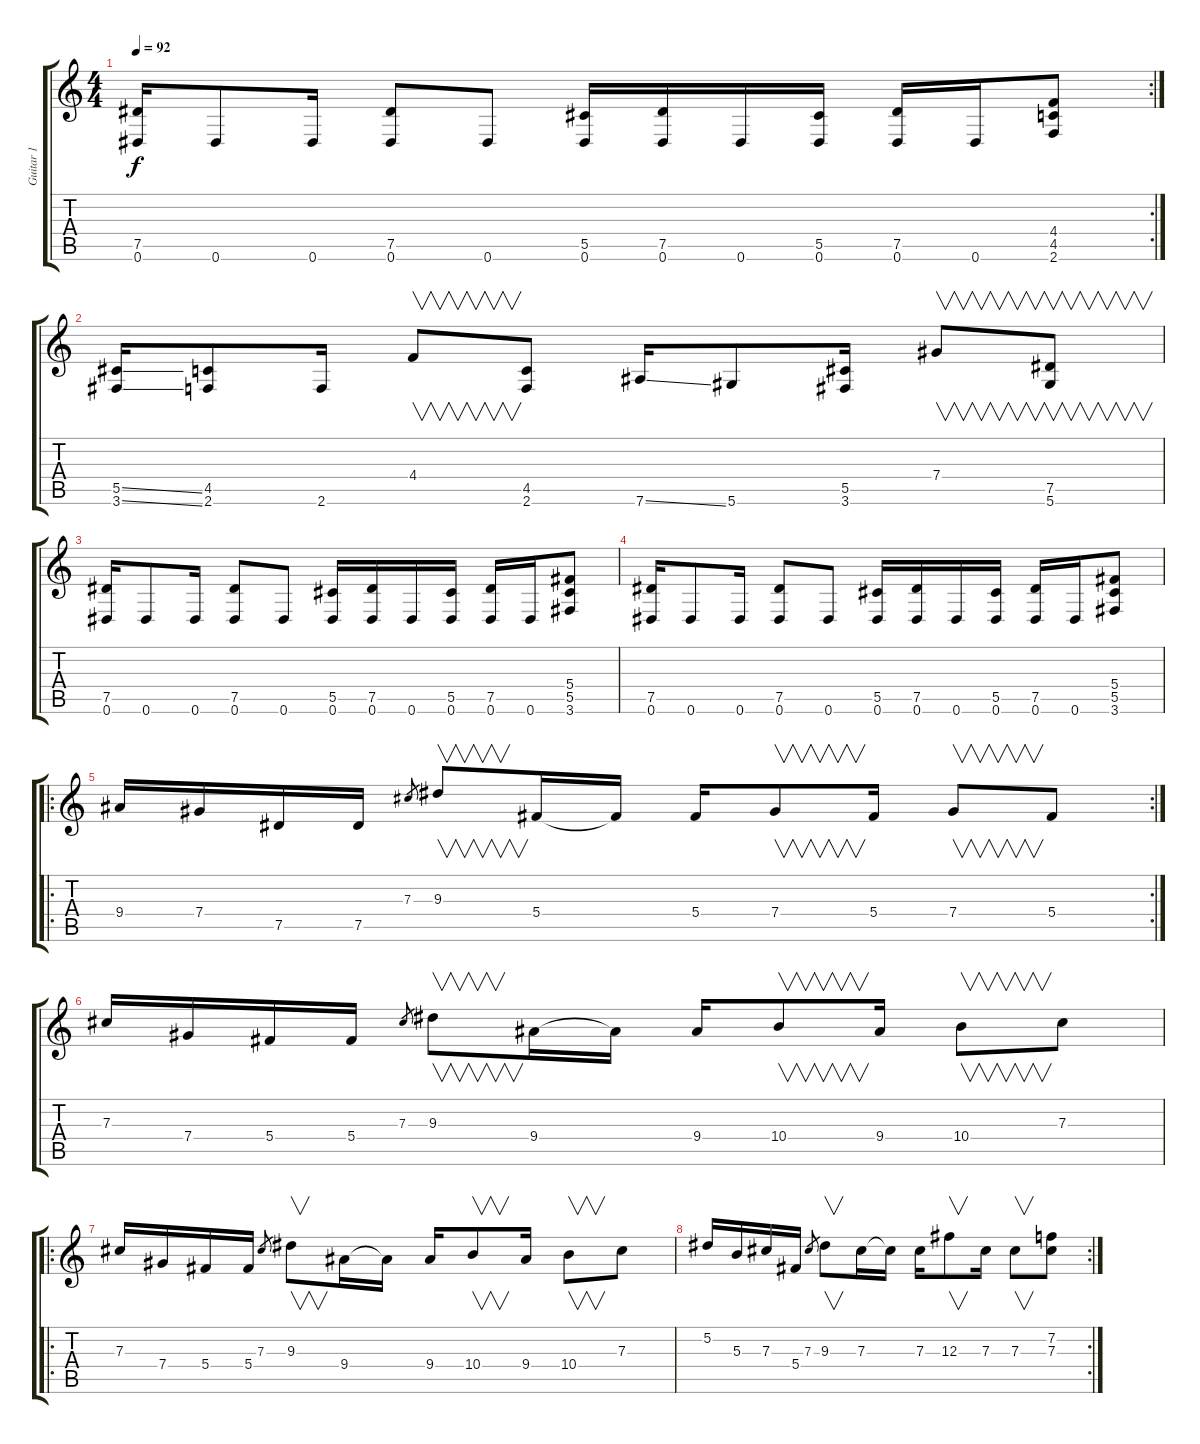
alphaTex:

\track ("Guitar 1" "Guitar 1") {instrument electricguitarclean}
\staff {score tabs}
\tuning (Eb4 Bb3 Gb3 Db3 Ab2 Eb2) {hide}
\rc 2
\ts (4 4)
\tempo 92
\clef g2
\ks c
(7.5 0.6).16{dy f} 0.6.8 0.6.16 (7.5 0.6).8 0.6.8 (5.5 0.6).16 (7.5 0.6).16 0.6.16 (5.5 0.6).16 (7.5 0.6).16 0.6.16 (4.4 4.5 2.6).8 |
(5.5{ss} 3.6{ss}).16 (4.5 2.6).8 2.6.16 4.4.8{v} (4.5 2.6).8 7.6{ss}.16 5.6.8 (5.5 3.6).16 7.4.8{v} (7.5 5.6).8{v} |
(7.5 0.6).16 0.6.8 0.6.16 (7.5 0.6).8 0.6.8 (5.5 0.6).16 (7.5 0.6).16 0.6.16 (5.5 0.6).16 (7.5 0.6).16 0.6.16 (5.4 5.5 3.6).8 |
(7.5 0.6).16 0.6.8 0.6.16 (7.5 0.6).8 0.6.8 (5.5 0.6).16 (7.5 0.6).16 0.6.16 (5.5 0.6).16 (7.5 0.6).16 0.6.16 (5.4 5.5 3.6).8 |
\ro
\rc 2
9.4.16 7.4.16 7.5.16 7.5.16 7.3.8{gr} 9.3.8{v} 5.4.16 5.4{t}.16 5.4.16 7.4.8{v} 5.4.16 7.4.8{v} 5.4.8 |
7.3.16 7.4.16 5.4.16 5.4.16 7.3.8{gr} 9.3.8{v} 9.4.16 9.4{t}.16 9.4.16 10.4.8{v} 9.4.16 10.4.8{v} 7.3.8 |
\ro
7.3.16 7.4.16 5.4.16 5.4.16 7.3.8{gr} 9.3.8{v} 9.4.16 9.4{t}.16 9.4.16 10.4.8{v} 9.4.16 10.4.8{v} 7.3.8 |
\rc 2
5.2.16 5.3.16 7.3.16 5.4.16 7.3.8{gr} 9.3.8{v} 7.3.16 7.3{t}.16 7.3.16 12.3.8{v} 7.3.16 7.3.8{v} (7.2 7.3).8
